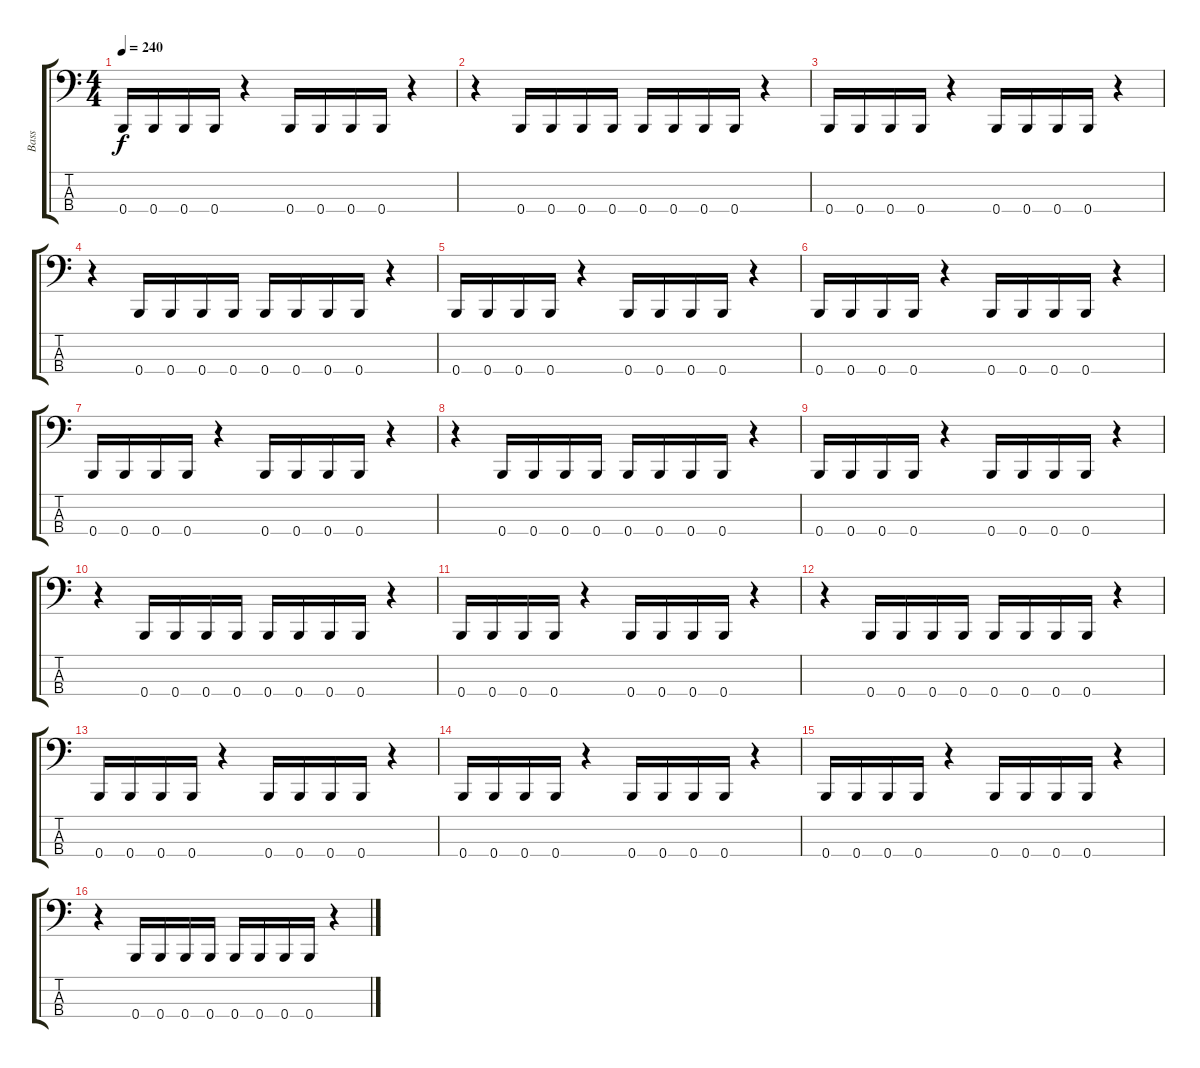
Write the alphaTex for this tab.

\track ("Bass" "Bass") {instrument electricbassfinger}
\staff {score tabs}
\tuning (D2 A1 E1 B0) {hide}
\ts (4 4)
\tempo 240
\clef f4
\ks c
0.4.16{dy f} 0.4.16 0.4.16 0.4.16 r.4 0.4.16 0.4.16 0.4.16 0.4.16 r.4 |
r.4 0.4.16 0.4.16 0.4.16 0.4.16 0.4.16 0.4.16 0.4.16 0.4.16 r.4 |
0.4.16 0.4.16 0.4.16 0.4.16 r.4 0.4.16 0.4.16 0.4.16 0.4.16 r.4 |
r.4 0.4.16 0.4.16 0.4.16 0.4.16 0.4.16 0.4.16 0.4.16 0.4.16 r.4 |
0.4.16 0.4.16 0.4.16 0.4.16 r.4 0.4.16 0.4.16 0.4.16 0.4.16 r.4 |
0.4.16 0.4.16 0.4.16 0.4.16 r.4 0.4.16 0.4.16 0.4.16 0.4.16 r.4 |
0.4.16 0.4.16 0.4.16 0.4.16 r.4 0.4.16 0.4.16 0.4.16 0.4.16 r.4 |
r.4 0.4.16 0.4.16 0.4.16 0.4.16 0.4.16 0.4.16 0.4.16 0.4.16 r.4 |
0.4.16 0.4.16 0.4.16 0.4.16 r.4 0.4.16 0.4.16 0.4.16 0.4.16 r.4 |
r.4 0.4.16 0.4.16 0.4.16 0.4.16 0.4.16 0.4.16 0.4.16 0.4.16 r.4 |
0.4.16 0.4.16 0.4.16 0.4.16 r.4 0.4.16 0.4.16 0.4.16 0.4.16 r.4 |
r.4 0.4.16 0.4.16 0.4.16 0.4.16 0.4.16 0.4.16 0.4.16 0.4.16 r.4 |
0.4.16 0.4.16 0.4.16 0.4.16 r.4 0.4.16 0.4.16 0.4.16 0.4.16 r.4 |
0.4.16 0.4.16 0.4.16 0.4.16 r.4 0.4.16 0.4.16 0.4.16 0.4.16 r.4 |
0.4.16 0.4.16 0.4.16 0.4.16 r.4 0.4.16 0.4.16 0.4.16 0.4.16 r.4 |
r.4 0.4.16 0.4.16 0.4.16 0.4.16 0.4.16 0.4.16 0.4.16 0.4.16 r.4
